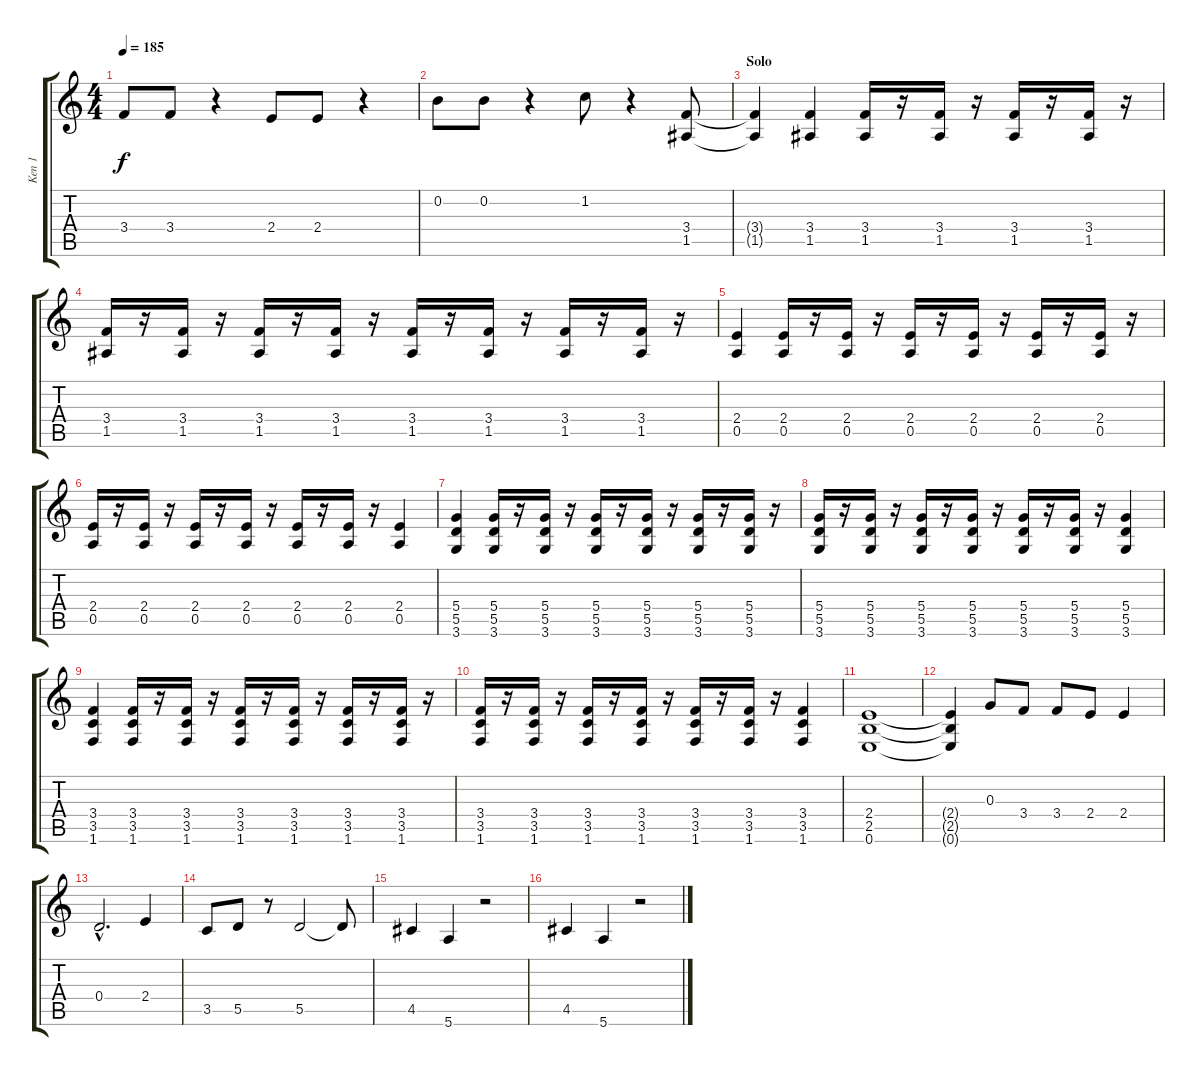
\track ("Ken 1" "Ken 1") {instrument overdrivenguitar}
\staff {score tabs}
\tuning (E4 B3 G3 D3 A2 E2) {hide}
\ts (4 4)
\tempo 185
\clef g2
\ks c
3.4.8{dy f} 3.4.8 r.4 2.4.8 2.4.8 r.4 |
0.2.8 0.2.8 r.4 1.2.8 r.4 (3.4 1.5).8 |
\section ("" "Solo")
(3.4{t} 1.5{t}).4 (3.4 1.5).4 (3.4 1.5).16 r.16 (3.4 1.5).16 r.16 (3.4 1.5).16 r.16 (3.4 1.5).16 r.16 |
(3.4 1.5).16 r.16 (3.4 1.5).16 r.16 (3.4 1.5).16 r.16 (3.4 1.5).16 r.16 (3.4 1.5).16 r.16 (3.4 1.5).16 r.16 (3.4 1.5).16 r.16 (3.4 1.5).16 r.16 |
(2.4 0.5).4 (2.4 0.5).16 r.16 (2.4 0.5).16 r.16 (2.4 0.5).16 r.16 (2.4 0.5).16 r.16 (2.4 0.5).16 r.16 (2.4 0.5).16 r.16 |
(2.4 0.5).16 r.16 (2.4 0.5).16 r.16 (2.4 0.5).16 r.16 (2.4 0.5).16 r.16 (2.4 0.5).16 r.16 (2.4 0.5).16 r.16 (2.4 0.5).4 |
(5.4 5.5 3.6).4 (5.4 5.5 3.6).16 r.16 (5.4 5.5 3.6).16 r.16 (5.4 5.5 3.6).16 r.16 (5.4 5.5 3.6).16 r.16 (5.4 5.5 3.6).16 r.16 (5.4 5.5 3.6).16 r.16 |
(5.4 5.5 3.6).16 r.16 (5.4 5.5 3.6).16 r.16 (5.4 5.5 3.6).16 r.16 (5.4 5.5 3.6).16 r.16 (5.4 5.5 3.6).16 r.16 (5.4 5.5 3.6).16 r.16 (5.4 5.5 3.6).4 |
(3.4 3.5 1.6).4 (3.4 3.5 1.6).16 r.16 (3.4 3.5 1.6).16 r.16 (3.4 3.5 1.6).16 r.16 (3.4 3.5 1.6).16 r.16 (3.4 3.5 1.6).16 r.16 (3.4 3.5 1.6).16 r.16 |
(3.4 3.5 1.6).16 r.16 (3.4 3.5 1.6).16 r.16 (3.4 3.5 1.6).16 r.16 (3.4 3.5 1.6).16 r.16 (3.4 3.5 1.6).16 r.16 (3.4 3.5 1.6).16 r.16 (3.4 3.5 1.6).4 |
(2.4 2.5 0.6).1 |
(2.4{t} 2.5{t} 0.6{t}).4 0.3.8 3.4.8 3.4.8 2.4.8 2.4.4 |
0.4{hac}.2{d} 2.4.4 |
3.5.8 5.5.8 r.8 5.5.2 5.5{t}.8 |
4.5.4 5.6.4 r.2 |
4.5.4 5.6.4 r.2
